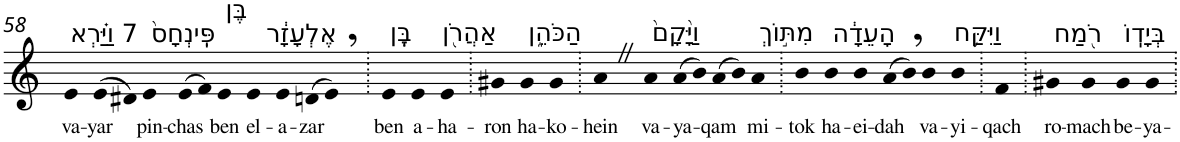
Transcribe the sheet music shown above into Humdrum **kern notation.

**kern	**text
*part1	*part1
*staff1	*staff1
*I"Piano	*
*I'Pno	*
!!LO:PB:g=z
*clefG2	*
*k[]	*
=58	=58
!LO:TX:a:t=7 וַיַּ֗רְא	!
!	!LO:LY:b
4e	va-
!	!LO:LY:b
(>8e	-yar
8d#X)	.
!LO:TX:a:t=פִּֽינְחָס֙	!
!	!LO:LY:b
4e	pin-
!	!LO:LY:b
(>8e	-chas
8f)	.
!LO:TX:a:t=בֶּן	!
!	!LO:LY:b
4e	ben
!LO:TX:a:t=אֶלְעָזָ֔ר	!
!	!LO:LY:b
4e	el-
!	!LO:LY:b
4e	-a-
!	!LO:LY:b
(>8dn	-zar
8e,)	.
=59.	=59.
!LO:TX:a:t=בֶּֽן	!
!	!LO:LY:b
4e	ben
!LO:TX:a:t=אַהֲרֹ֖ן	!
!	!LO:LY:b
4e	a-
!	!LO:LY:b
4e	-ha-
=60.	=60.
!	!LO:LY:b
4g#X	-ron
!LO:TX:a:t=הַכֹּהֵ֑ן	!
!	!LO:LY:b
4g#	ha-
!	!LO:LY:b
4g#	-ko-
=61.	=61.
!	!LO:LY:b
4aZ	-hein
!LO:TX:a:t=וַיָּ֙קָם֙	!
!	!LO:LY:b
4a	va-
!	!LO:LY:b
(>8a	-ya-
8b)	.
!	!LO:LY:b
(>8a	-qam
8b)	.
!LO:TX:a:t=מִתּ֣וֹךְ	!
!	!LO:LY:b
4a	mi-
=62.	=62.
!	!LO:LY:b
4b	-tok
!LO:TX:a:t=הָעֵדָ֔ה	!
!	!LO:LY:b
4b	ha-
!	!LO:LY:b
4b	-ei-
!	!LO:LY:b
(>8a	-dah
8b,)	.
!LO:TX:a:t=וַיִּקַּ֥ח	!
!	!LO:LY:b
4b	va-
!	!LO:LY:b
4b	-yi-
=63.	=63.
!	!LO:LY:b
4f	-qach
=64.	=64.
!LO:TX:a:t=רֹ֖מַח	!
!	!LO:LY:b
4g#X	ro-
!	!LO:LY:b
4g#	-mach
!LO:TX:a:t=בְּיָדֽוֹ	!
!	!LO:LY:b
4g#	be-
!	!LO:LY:b
4g#	-ya-
=.	=.
*-	*-
